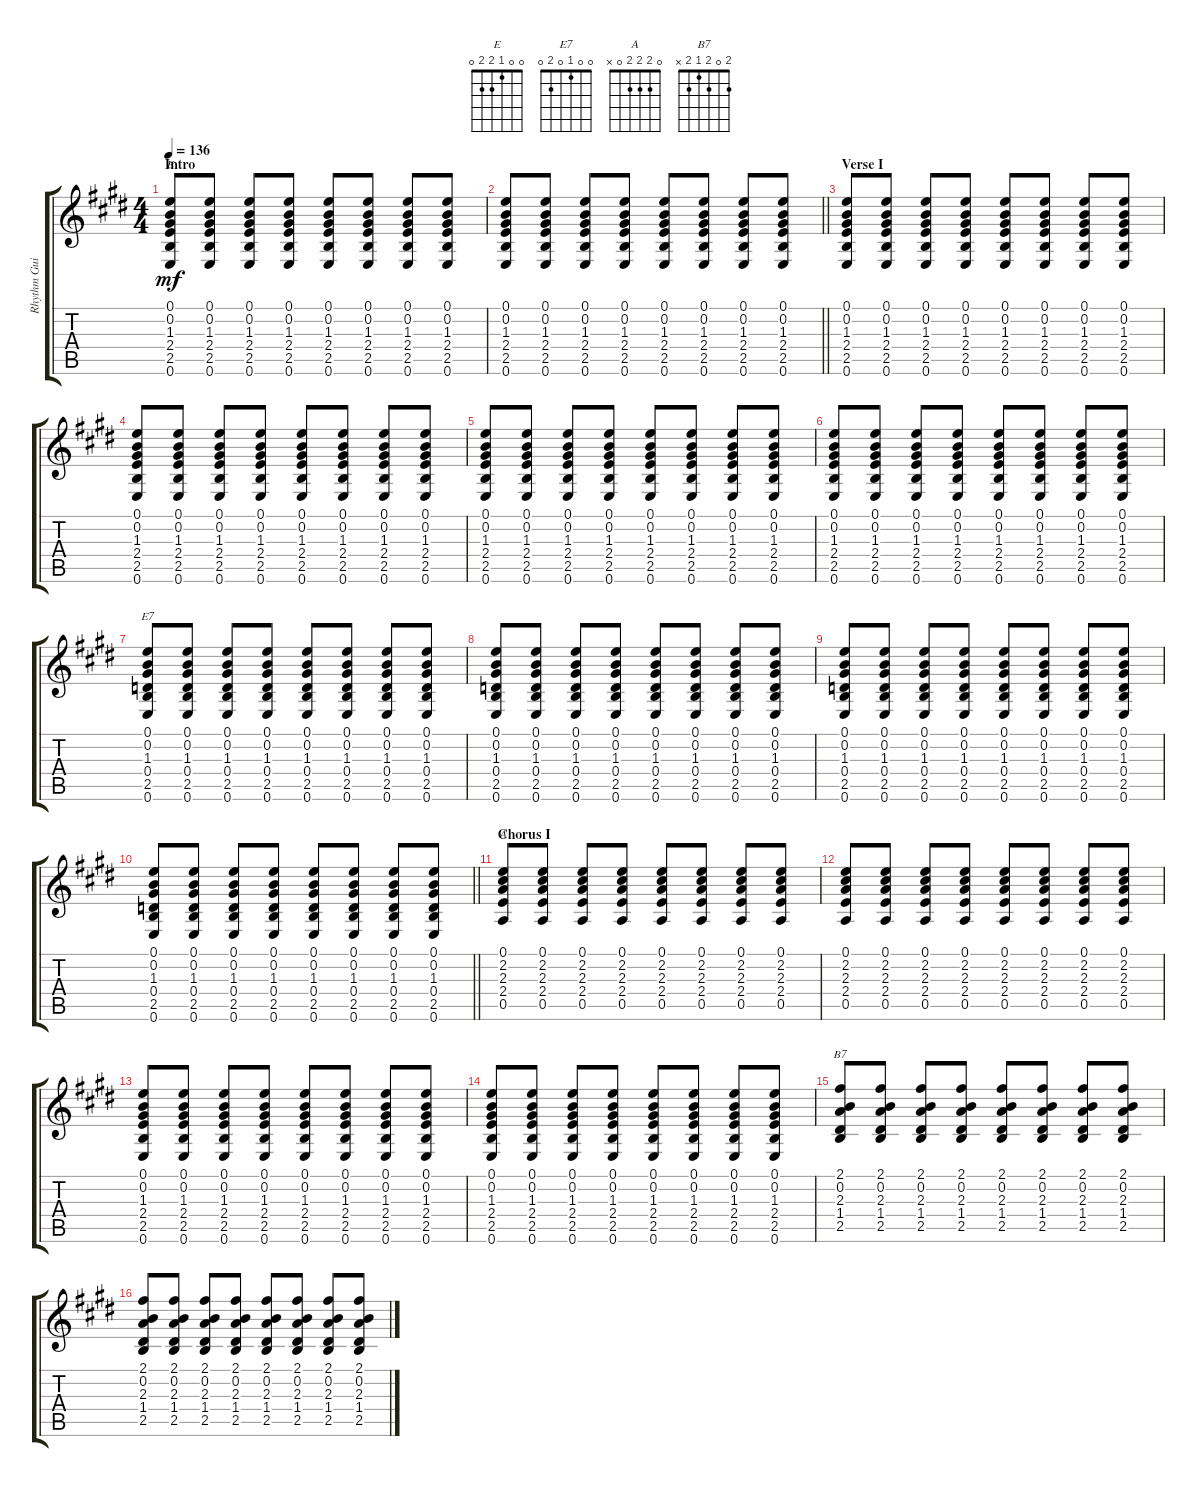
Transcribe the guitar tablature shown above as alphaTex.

\track ("Rhythm Guitar" "Rhythm Gui") {instrument acousticguitarsteel}
\staff {score tabs}
\tuning (E4 B3 G3 D3 A2 E2) {hide}
\chord ("E" 0 0 1 2 2 0)
\chord ("E7" 0 0 1 0 2 0)
\chord ("A" 0 2 2 2 0 x)
\chord ("B7" 2 0 2 1 2 x)
\ts (4 4)
\section ("" "Intro")
\tempo 136
\clef g2
\ks e
(0.1 0.2 1.3 2.4 2.5 0.6).8{ch "E" dy mf instrument acousticguitarsteel} (0.1 0.2 1.3 2.4 2.5 0.6).8 (0.1 0.2 1.3 2.4 2.5 0.6).8 (0.1 0.2 1.3 2.4 2.5 0.6).8 (0.1 0.2 1.3 2.4 2.5 0.6).8 (0.1 0.2 1.3 2.4 2.5 0.6).8 (0.1 0.2 1.3 2.4 2.5 0.6).8 (0.1 0.2 1.3 2.4 2.5 0.6).8 |
\barLineRight lightlight
(0.1 0.2 1.3 2.4 2.5 0.6).8 (0.1 0.2 1.3 2.4 2.5 0.6).8 (0.1 0.2 1.3 2.4 2.5 0.6).8 (0.1 0.2 1.3 2.4 2.5 0.6).8 (0.1 0.2 1.3 2.4 2.5 0.6).8 (0.1 0.2 1.3 2.4 2.5 0.6).8 (0.1 0.2 1.3 2.4 2.5 0.6).8 (0.1 0.2 1.3 2.4 2.5 0.6).8 |
\section ("" "Verse I")
(0.1 0.2 1.3 2.4 2.5 0.6).8 (0.1 0.2 1.3 2.4 2.5 0.6).8 (0.1 0.2 1.3 2.4 2.5 0.6).8 (0.1 0.2 1.3 2.4 2.5 0.6).8 (0.1 0.2 1.3 2.4 2.5 0.6).8 (0.1 0.2 1.3 2.4 2.5 0.6).8 (0.1 0.2 1.3 2.4 2.5 0.6).8 (0.1 0.2 1.3 2.4 2.5 0.6).8 |
(0.1 0.2 1.3 2.4 2.5 0.6).8 (0.1 0.2 1.3 2.4 2.5 0.6).8 (0.1 0.2 1.3 2.4 2.5 0.6).8 (0.1 0.2 1.3 2.4 2.5 0.6).8 (0.1 0.2 1.3 2.4 2.5 0.6).8 (0.1 0.2 1.3 2.4 2.5 0.6).8 (0.1 0.2 1.3 2.4 2.5 0.6).8 (0.1 0.2 1.3 2.4 2.5 0.6).8 |
(0.1 0.2 1.3 2.4 2.5 0.6).8 (0.1 0.2 1.3 2.4 2.5 0.6).8 (0.1 0.2 1.3 2.4 2.5 0.6).8 (0.1 0.2 1.3 2.4 2.5 0.6).8 (0.1 0.2 1.3 2.4 2.5 0.6).8 (0.1 0.2 1.3 2.4 2.5 0.6).8 (0.1 0.2 1.3 2.4 2.5 0.6).8 (0.1 0.2 1.3 2.4 2.5 0.6).8 |
(0.1 0.2 1.3 2.4 2.5 0.6).8 (0.1 0.2 1.3 2.4 2.5 0.6).8 (0.1 0.2 1.3 2.4 2.5 0.6).8 (0.1 0.2 1.3 2.4 2.5 0.6).8 (0.1 0.2 1.3 2.4 2.5 0.6).8 (0.1 0.2 1.3 2.4 2.5 0.6).8 (0.1 0.2 1.3 2.4 2.5 0.6).8 (0.1 0.2 1.3 2.4 2.5 0.6).8 |
(0.1 0.2 1.3 0.4 2.5 0.6).8{ch "E7"} (0.1 0.2 1.3 0.4 2.5 0.6).8 (0.1 0.2 1.3 0.4 2.5 0.6).8 (0.1 0.2 1.3 0.4 2.5 0.6).8 (0.1 0.2 1.3 0.4 2.5 0.6).8 (0.1 0.2 1.3 0.4 2.5 0.6).8 (0.1 0.2 1.3 0.4 2.5 0.6).8 (0.1 0.2 1.3 0.4 2.5 0.6).8 |
(0.1 0.2 1.3 0.4 2.5 0.6).8 (0.1 0.2 1.3 0.4 2.5 0.6).8 (0.1 0.2 1.3 0.4 2.5 0.6).8 (0.1 0.2 1.3 0.4 2.5 0.6).8 (0.1 0.2 1.3 0.4 2.5 0.6).8 (0.1 0.2 1.3 0.4 2.5 0.6).8 (0.1 0.2 1.3 0.4 2.5 0.6).8 (0.1 0.2 1.3 0.4 2.5 0.6).8 |
(0.1 0.2 1.3 0.4 2.5 0.6).8 (0.1 0.2 1.3 0.4 2.5 0.6).8 (0.1 0.2 1.3 0.4 2.5 0.6).8 (0.1 0.2 1.3 0.4 2.5 0.6).8 (0.1 0.2 1.3 0.4 2.5 0.6).8 (0.1 0.2 1.3 0.4 2.5 0.6).8 (0.1 0.2 1.3 0.4 2.5 0.6).8 (0.1 0.2 1.3 0.4 2.5 0.6).8 |
\barLineRight lightlight
(0.1 0.2 1.3 0.4 2.5 0.6).8 (0.1 0.2 1.3 0.4 2.5 0.6).8 (0.1 0.2 1.3 0.4 2.5 0.6).8 (0.1 0.2 1.3 0.4 2.5 0.6).8 (0.1 0.2 1.3 0.4 2.5 0.6).8 (0.1 0.2 1.3 0.4 2.5 0.6).8 (0.1 0.2 1.3 0.4 2.5 0.6).8 (0.1 0.2 1.3 0.4 2.5 0.6).8 |
\section ("" "Chorus I")
(0.1 2.2 2.3 2.4 0.5).8{ch "A"} (0.1 2.2 2.3 2.4 0.5).8 (0.1 2.2 2.3 2.4 0.5).8 (0.1 2.2 2.3 2.4 0.5).8 (0.1 2.2 2.3 2.4 0.5).8 (0.1 2.2 2.3 2.4 0.5).8 (0.1 2.2 2.3 2.4 0.5).8 (0.1 2.2 2.3 2.4 0.5).8 |
(0.1 2.2 2.3 2.4 0.5).8 (0.1 2.2 2.3 2.4 0.5).8 (0.1 2.2 2.3 2.4 0.5).8 (0.1 2.2 2.3 2.4 0.5).8 (0.1 2.2 2.3 2.4 0.5).8 (0.1 2.2 2.3 2.4 0.5).8 (0.1 2.2 2.3 2.4 0.5).8 (0.1 2.2 2.3 2.4 0.5).8 |
(0.1 0.2 1.3 2.4 2.5 0.6).8 (0.1 0.2 1.3 2.4 2.5 0.6).8 (0.1 0.2 1.3 2.4 2.5 0.6).8 (0.1 0.2 1.3 2.4 2.5 0.6).8 (0.1 0.2 1.3 2.4 2.5 0.6).8 (0.1 0.2 1.3 2.4 2.5 0.6).8 (0.1 0.2 1.3 2.4 2.5 0.6).8 (0.1 0.2 1.3 2.4 2.5 0.6).8 |
(0.1 0.2 1.3 2.4 2.5 0.6).8 (0.1 0.2 1.3 2.4 2.5 0.6).8 (0.1 0.2 1.3 2.4 2.5 0.6).8 (0.1 0.2 1.3 2.4 2.5 0.6).8 (0.1 0.2 1.3 2.4 2.5 0.6).8 (0.1 0.2 1.3 2.4 2.5 0.6).8 (0.1 0.2 1.3 2.4 2.5 0.6).8 (0.1 0.2 1.3 2.4 2.5 0.6).8 |
(2.1 0.2 2.3 1.4 2.5).8{ch "B7"} (2.1 0.2 2.3 1.4 2.5).8 (2.1 0.2 2.3 1.4 2.5).8 (2.1 0.2 2.3 1.4 2.5).8 (2.1 0.2 2.3 1.4 2.5).8 (2.1 0.2 2.3 1.4 2.5).8 (2.1 0.2 2.3 1.4 2.5).8 (2.1 0.2 2.3 1.4 2.5).8 |
(2.1 0.2 2.3 1.4 2.5).8 (2.1 0.2 2.3 1.4 2.5).8 (2.1 0.2 2.3 1.4 2.5).8 (2.1 0.2 2.3 1.4 2.5).8 (2.1 0.2 2.3 1.4 2.5).8 (2.1 0.2 2.3 1.4 2.5).8 (2.1 0.2 2.3 1.4 2.5).8 (2.1 0.2 2.3 1.4 2.5).8
